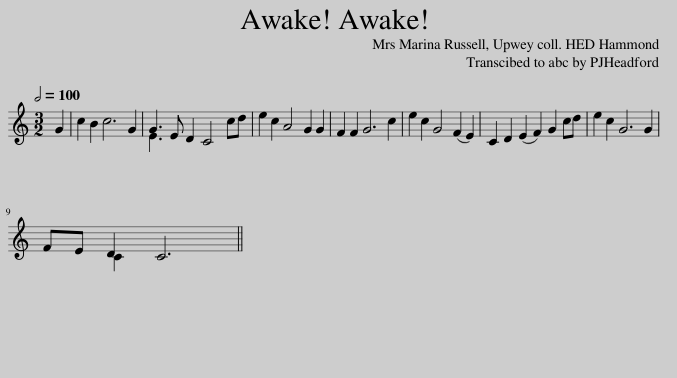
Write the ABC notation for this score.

X:1
%%score ( 1 2 )
L:1/8
Q:1/2=100
M:3/2
I:linebreak $
K:C
V:1 treble
V:2 treble
V:1
 G2 | c2 B2 c6 G2 | G3 E D2 C4 cd | e2 c2 A4 G2 G2 | F2 F2 G6 c2 | %5
 e2 c2 G4 (F2 E2) | C2 D2 (E2 F2) G2 cd | e2 c2 G6 G2 |$ FE D2 C6 || %9
V:2
 x2 | x12 | E3 x x8 | x12 | x12 | %5
 x12 | x12 | x12 |$ x2 C2 x6 || %9
